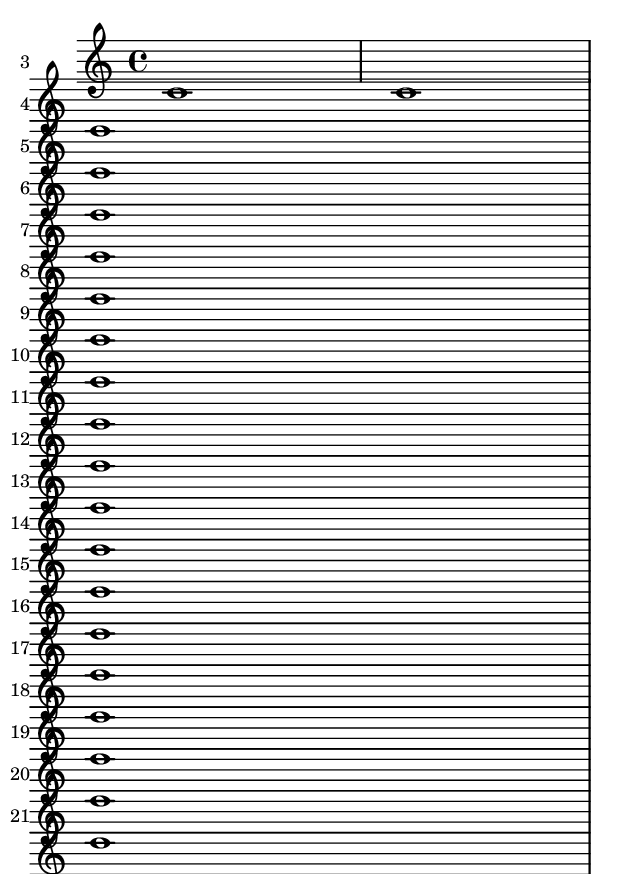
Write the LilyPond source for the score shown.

%% Generated by lilypond-book
%% Options: [exampleindent=10.16\mm,indent=0\mm,line-width=160\mm,paper-height=845.047\pt,paper-width=597.508\pt,papersize='(cons (* 597.508 pt) (* 845.047 pt))]
\include "lilypond-book-preamble.ly"


% ****************************************************************
% Start cut-&-pastable-section
% ****************************************************************

#(ly:set-option 'eps-box-padding 3.000000)



\paper {
  #(set-paper-size '(cons (* 597.508 pt) (* 845.047 pt)))
  indent = 0\mm
  line-width = 160\mm
  % offset the left padding, also add 1mm as lilypond creates cropped
  % images with a little space on the right
  line-width = #(- line-width (* mm  3.000000) (* mm 1))
}

\layout {
  
}




% ****************************************************************
% ly snippet:
% ****************************************************************
\sourcefilename "/lilypond-2.25.16/input/regression/page-breaking-min-systems-per-page2.ly"
\sourcefileline 0
\version "2.16.0"

#(set-default-paper-size "a6")

\header {
  texidoc = "
The min-systems-per-page variable takes precedence over
the desire not to overfill a page.  In this case, systems will
overlap because they are forced to be on the page.
"
}

\book {
  \paper {
    min-systems-per-page = 20
  }

  \repeat unfold 21 { c'1 }
}



% ****************************************************************
% end ly snippet
% ****************************************************************
